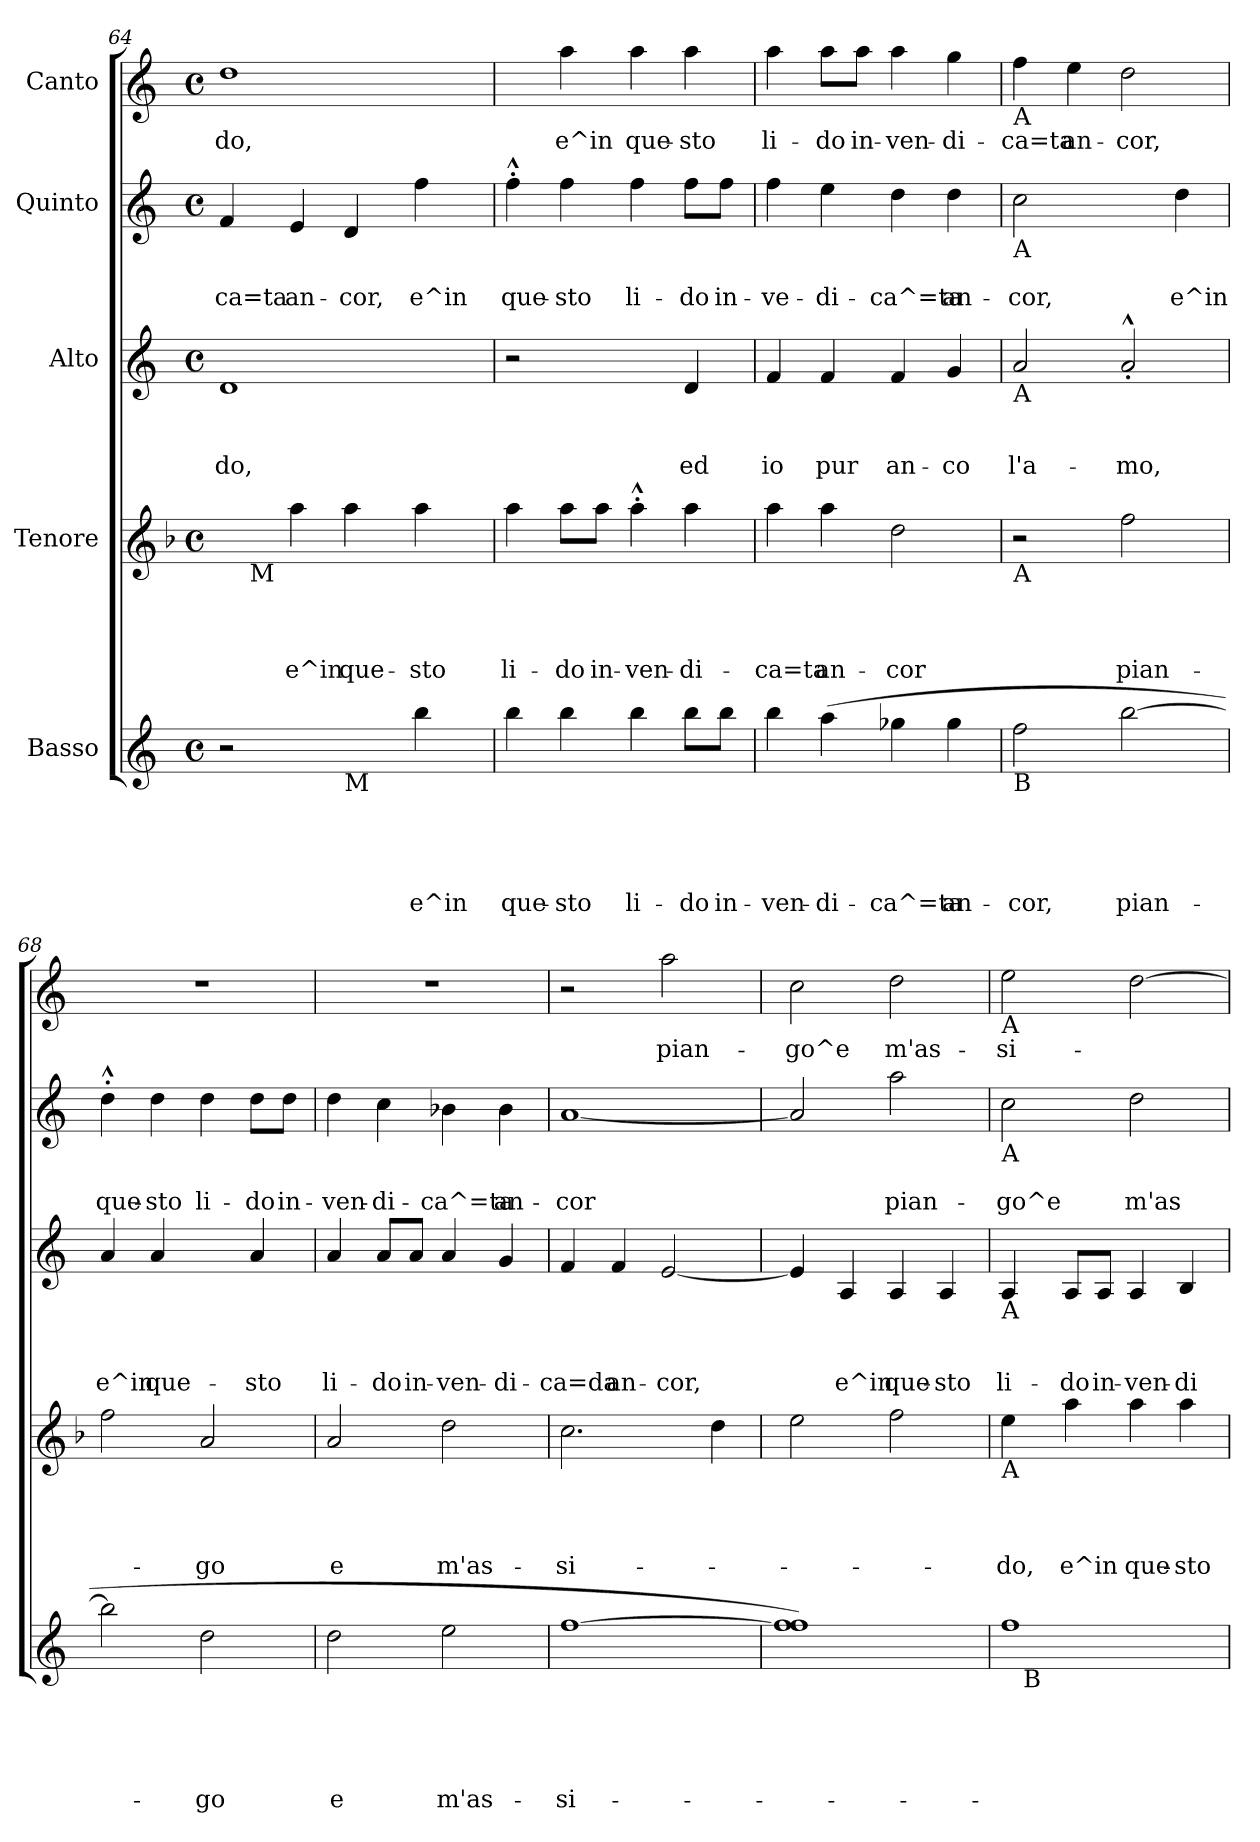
**kern	**text	**text	**text	**text	**text	**kern	**text	**text	**text	**text	**kern	**text	**text	**text	**kern	**text	**text	**kern	**text
*part5	*part5	*part5	*part5	*part5	*part5	*part4	*part4	*part4	*part4	*part4	*part3	*part3	*part3	*part3	*part2	*part2	*part2	*part1	*part1
*staff5	*staff5	*staff5	*staff5	*staff5	*staff5	*staff4	*staff4	*staff4	*staff4	*staff4	*staff3	*staff3	*staff3	*staff3	*staff2	*staff2	*staff2	*staff1	*staff1
*I"Basso	*	*	*	*	*	*I"Tenore	*	*	*	*	*I"Alto	*	*	*	*I"Quinto	*	*	*I"Canto	*
*clefG2	*	*	*	*	*	*clefG2	*	*	*	*	*clefG2	*	*	*	*clefG2	*	*	*clefG2	*
*k[]	*	*	*	*	*	*k[b-]	*	*	*	*	*k[]	*	*	*	*k[]	*	*	*k[]	*
*C:	*	*	*	*	*	*F:	*	*	*	*	*C:	*	*	*	*C:	*	*	*C:	*
*M4/4	*	*	*	*	*	*M4/4	*	*	*	*	*M4/4	*	*	*	*M4/4	*	*	*M4/4	*
*met(c)	*	*	*	*	*	*met(c)	*	*	*	*	*met(c)	*	*	*	*met(c)	*	*	*met(c)	*
=64	=64	=64	=64	=64	=64	=64	=64	=64	=64	=64	=64	=64	=64	=64	=64	=64	=64	=64	=64
!	!	!	!	!	!	!	!	!	!	!	!	!	!	!LO:LY:b	!	!	!LO:LY:b	!	!LO:LY:b
*	*	*	*	*	*	*^	*	*	*	*	*	*	*	*	*	*	*	*	*
2r	.	.	.	.	.	4ryy	16.ryy	.	.	.	.	1d	.	.	-do,	4f/	.	-ca=ta	1dd	-do,
!	!	!	!	!	!	!	!LO:TX:b:t=M	!	!	!	!	!	!	!	!	!	!	!	!	!
.	.	.	.	.	.	.	2ryy	.	.	.	.	.	.	.	.	.	.	.	.	.
!	!	!	!	!	!	!	!	!	!	!	!LO:LY:b	!	!	!	!	!	!	!LO:LY:b	!	!
.	.	.	.	.	.	4aa\	.	.	.	.	e^in	.	.	.	.	4e/	.	an-	.	.
!LO:TX:b:t=M	!	!	!	!	!	!	!	!	!	!	!	!	!	!	!	!	!	!	!	!
!	!	!	!	!	!	!	!	!	!	!	!LO:LY:b	!	!	!	!	!	!	!LO:LY:b	!	!
4ryy	.	.	.	.	.	4aa\	.	.	.	.	que-	.	.	.	.	4d/	.	-cor,	.	.
.	.	.	.	.	.	.	4ryy	.	.	.	.	.	.	.	.	.	.	.	.	.
!	!	!	!	!	!LO:LY:b	!	!	!	!	!	!LO:LY:b	!	!	!	!	!	!	!LO:LY:b	!	!
4bb\	.	.	.	.	e^in	4aa\	.	.	.	.	-sto	.	.	.	.	4ff\	.	e^in	.	.
.	.	.	.	.	.	.	8ryy	.	.	.	.	.	.	.	.	.	.	.	.	.
.	.	.	.	.	.	.	32ryy	.	.	.	.	.	.	.	.	.	.	.	.	.
=65	=65	=65	=65	=65	=65	=65	=65	=65	=65	=65	=65	=65	=65	=65	=65	=65	=65	=65	=65	=65
!	!	!	!	!	!LO:LY:b	!	!	!	!	!	!LO:LY:b	!	!	!	!	!	!	!LO:LY:b	!	!
*	*	*	*	*	*	*v	*v	*	*	*	*	*	*	*	*	*	*	*	*	*
4bb\	.	.	.	.	que-	4aa\	.	.	.	li-	2r	.	.	.	4ff^^>'>\	.	que-	4ryy	.
!	!	!	!	!	!LO:LY:b	!	!	!	!	!LO:LY:b	!	!	!	!	!	!	!LO:LY:b	!	!LO:LY:b
4bb\	.	.	.	.	-sto	8aa\L	.	.	.	-do	.	.	.	.	4ff\	.	-sto	4aa\	e^in
!	!	!	!	!	!	!	!	!	!	!LO:LY:b	!	!	!	!	!	!	!	!	!
.	.	.	.	.	.	8aa\J	.	.	.	in-	.	.	.	.	.	.	.	.	.
!	!	!	!	!	!LO:LY:b	!	!	!	!	!LO:LY:b	!	!	!	!	!	!	!LO:LY:b	!	!LO:LY:b
4bb\	.	.	.	.	li-	4aa^^>'>\	.	.	.	-ven-	4ryy	.	.	.	4ff\	.	li-	4aa\	que-
!	!	!	!	!	!LO:LY:b	!	!	!	!	!LO:LY:b	!	!	!	!LO:LY:b	!	!	!LO:LY:b	!	!LO:LY:b
8bb\L	.	.	.	.	-do	4aa\	.	.	.	-di-	4d/	.	.	ed	8ff\L	.	-do	4aa\	-sto
!	!	!	!	!	!LO:LY:b	!	!	!	!	!	!	!	!	!	!	!	!LO:LY:b	!	!
8bb\J	.	.	.	.	in-	.	.	.	.	.	.	.	.	.	8ff\J	.	in-	.	.
=66	=66	=66	=66	=66	=66	=66	=66	=66	=66	=66	=66	=66	=66	=66	=66	=66	=66	=66	=66
!	!	!	!	!	!LO:LY:b	!	!	!	!	!LO:LY:b	!	!	!	!LO:LY:b	!	!	!LO:LY:b	!	!LO:LY:b
4bb\	.	.	.	.	-ven-	4aa\	.	.	.	-ca=ta	4f/	.	.	io	4ff\	.	-ve-	4aa\	li-
!	!	!	!	!	!LO:LY:b	!	!	!	!	!LO:LY:b	!	!	!	!LO:LY:b	!	!	!LO:LY:b	!	!LO:LY:b
(<4aa\	.	.	.	.	-di-	4aa\	.	.	.	an-	4f/	.	.	pur	4ee\	.	-di-	8aa\L	-do
!	!	!	!	!	!	!	!	!	!	!	!	!	!	!	!	!	!	!	!LO:LY:b
.	.	.	.	.	.	.	.	.	.	.	.	.	.	.	.	.	.	8aa\J	in-
!	!	!	!	!	!LO:LY:b	!	!	!	!	!LO:LY:b	!	!	!	!LO:LY:b	!	!	!LO:LY:b	!	!LO:LY:b
4gg-X\	.	.	.	.	-ca^=ta	2dd\	.	.	.	-cor	4f/	.	.	an-	4dd\	.	-ca^=ta	4aa\	-ven-
!	!	!	!	!	!LO:LY:b	!	!	!	!	!	!	!	!	!LO:LY:b	!	!	!LO:LY:b	!	!LO:LY:b
4gg-\	.	.	.	.	an-	.	.	.	.	.	4g/	.	.	-co	4dd\	.	an-	4gg\	-di-
!!LO:PB:g=z
=67	=67	=67	=67	=67	=67	=67	=67	=67	=67	=67	=67	=67	=67	=67	=67	=67	=67	=67	=67
!	!	!	!	!	!	!	!	!	!	!	!	!	!	!	!	!	!	!LO:TX:b:t=A	!
!	!	!	!	!	!	!	!	!	!	!	!	!	!	!	!LO:TX:b:t=A	!	!	!	!
!	!	!	!	!	!	!	!	!	!	!	!LO:TX:b:t=A	!	!	!	!	!	!	!	!
!	!	!	!	!	!	!LO:TX:b:t=A	!	!	!	!	!	!	!	!	!	!	!	!	!
!LO:TX:b:t=B	!	!	!	!	!	!	!	!	!	!	!	!	!	!	!	!	!	!	!
!	!	!	!	!	!LO:LY:b	!	!	!	!	!	!	!	!	!LO:LY:b	!	!	!LO:LY:b	!	!LO:LY:b
2ff\	.	.	.	.	-cor,	2r	.	.	.	.	2a/	.	.	l'a-	2cc\	.	-cor,	4ff\	-ca=ta
!	!	!	!	!	!	!	!	!	!	!	!	!	!	!	!	!	!	!	!LO:LY:b
.	.	.	.	.	.	.	.	.	.	.	.	.	.	.	.	.	.	4ee\	an-
!	!	!	!	!	!LO:LY:b	!	!	!	!	!LO:LY:b	!	!	!	!LO:LY:b	!	!	!	!	!LO:LY:b
[>2bb\	.	.	.	.	pian-	2ff\	.	.	.	pian-	2a^^<'</	.	.	-mo,	4ryy	.	.	2dd\	-cor,
!	!	!	!	!	!	!	!	!	!	!	!	!	!	!	!	!	!LO:LY:b	!	!
.	.	.	.	.	.	.	.	.	.	.	.	.	.	.	4dd\	.	e^in	.	.
=68	=68	=68	=68	=68	=68	=68	=68	=68	=68	=68	=68	=68	=68	=68	=68	=68	=68	=68	=68
!	!	!	!	!	!	!	!	!	!	!	!	!	!	!LO:LY:b	!	!	!LO:LY:b	!	!
2bb\]	.	.	.	.	.	2ff\	.	.	.	.	4a/	.	.	e^in	4dd^^>'>\	.	que-	1r	.
!	!	!	!	!	!	!	!	!	!	!	!	!	!	!LO:LY:b	!	!	!LO:LY:b	!	!
.	.	.	.	.	.	.	.	.	.	.	4a/	.	.	que-	4dd\	.	-sto	.	.
!	!	!	!	!	!LO:LY:b	!	!	!	!	!LO:LY:b	!	!	!	!	!	!	!LO:LY:b	!	!
2dd\	.	.	.	.	-go	2a/	.	.	.	-go	4ryy	.	.	.	4dd\	.	li-	.	.
!	!	!	!	!	!	!	!	!	!	!	!	!	!	!LO:LY:b	!	!	!LO:LY:b	!	!
.	.	.	.	.	.	.	.	.	.	.	4a/	.	.	-sto	8dd\L	.	-do	.	.
!	!	!	!	!	!	!	!	!	!	!	!	!	!	!	!	!	!LO:LY:b	!	!
.	.	.	.	.	.	.	.	.	.	.	.	.	.	.	8dd\J	.	in-	.	.
=69	=69	=69	=69	=69	=69	=69	=69	=69	=69	=69	=69	=69	=69	=69	=69	=69	=69	=69	=69
!	!	!	!	!	!LO:LY:b	!	!	!	!	!LO:LY:b	!	!	!	!LO:LY:b	!	!	!LO:LY:b	!	!
2dd\	.	.	.	.	e	2a/	.	.	.	e	4a/	.	.	li-	4dd\	.	-ven-	1r	.
!	!	!	!	!	!	!	!	!	!	!	!	!	!	!LO:LY:b	!	!	!LO:LY:b	!	!
.	.	.	.	.	.	.	.	.	.	.	8a/L	.	.	-do	4cc\	.	-di-	.	.
!	!	!	!	!	!	!	!	!	!	!	!	!	!	!LO:LY:b	!	!	!	!	!
.	.	.	.	.	.	.	.	.	.	.	8a/J	.	.	in-	.	.	.	.	.
!	!	!	!	!	!LO:LY:b	!	!	!	!	!LO:LY:b	!	!	!	!LO:LY:b	!	!	!LO:LY:b	!	!
2ee\	.	.	.	.	m'as-	2dd\	.	.	.	m'as-	4a/	.	.	-ven-	4b-X\	.	-ca^=ta	.	.
!	!	!	!	!	!	!	!	!	!	!	!	!	!	!LO:LY:b	!	!	!LO:LY:b	!	!
.	.	.	.	.	.	.	.	.	.	.	4g/	.	.	-di-	4b-\	.	an-	.	.
=70	=70	=70	=70	=70	=70	=70	=70	=70	=70	=70	=70	=70	=70	=70	=70	=70	=70	=70	=70
!	!	!	!	!	!LO:LY:b	!	!	!	!	!LO:LY:b	!	!	!	!LO:LY:b	!	!	!LO:LY:b	!	!
[>1ff	.	.	.	.	-si-	2.cc\	.	.	.	-si-	4f/	.	.	-ca=da	[<1a	.	-cor	2r	.
!	!	!	!	!	!	!	!	!	!	!	!	!	!	!LO:LY:b	!	!	!	!	!
.	.	.	.	.	.	.	.	.	.	.	4f/	.	.	an-	.	.	.	.	.
!	!	!	!	!	!	!	!	!	!	!	!	!	!	!LO:LY:b	!	!	!	!	!LO:LY:b
.	.	.	.	.	.	.	.	.	.	.	[<2e/	.	.	-cor,	.	.	.	2aa\	pian-
.	.	.	.	.	.	4dd\	.	.	.	.	.	.	.	.	.	.	.	.	.
=71	=71	=71	=71	=71	=71	=71	=71	=71	=71	=71	=71	=71	=71	=71	=71	=71	=71	=71	=71
!	!	!	!	!	!	!	!	!	!	!	!	!	!	!	!	!	!	!	!LO:LY:b
1ff] 1ff)	.	.	.	.	.	2ee\	.	.	.	.	4e/]	.	.	.	2a/]	.	.	2cc\	-go^e
!	!	!	!	!	!	!	!	!	!	!	!	!	!	!LO:LY:b	!	!	!	!	!
.	.	.	.	.	.	.	.	.	.	.	4A/	.	.	e^in	.	.	.	.	.
!	!	!	!	!	!	!	!	!	!	!	!	!	!	!LO:LY:b	!	!	!LO:LY:b	!	!LO:LY:b
.	.	.	.	.	.	2ff\	.	.	.	.	4A/	.	.	que-	2aa\	.	pian-	2dd\	m'as-
!	!	!	!	!	!	!	!	!	!	!	!	!	!	!LO:LY:b	!	!	!	!	!
.	.	.	.	.	.	.	.	.	.	.	4A/	.	.	-sto	.	.	.	.	.
!!LO:LB:g=z
=72	=72	=72	=72	=72	=72	=72	=72	=72	=72	=72	=72	=72	=72	=72	=72	=72	=72	=72	=72
!	!	!	!	!	!	!	!	!	!	!	!	!	!	!	!	!	!	!LO:TX:b:t=A	!
!	!	!	!	!	!	!	!	!	!	!	!	!	!	!	!LO:TX:b:t=A	!	!	!	!
!	!	!	!	!	!	!	!	!	!	!	!LO:TX:b:t=A	!	!	!	!	!	!	!	!
!	!	!	!	!	!	!LO:TX:b:t=A	!	!	!	!	!	!	!	!	!	!	!	!	!
!	!	!	!	!	!	!	!	!	!	!LO:LY:b	!	!	!	!LO:LY:b	!	!	!LO:LY:b	!	!LO:LY:b
*^	*	*	*	*	*	*	*	*	*	*	*	*	*	*	*	*	*	*	*
1ff	16ryy	.	.	.	.	.	4ee\	.	.	.	-do,	4A/	.	.	li-	2cc\	.	-go^e	2ee\	-si-
!	!LO:TX:b:t=B	!	!	!	!	!	!	!	!	!	!	!	!	!	!	!	!	!	!	!
.	2...ryy	.	.	.	.	.	.	.	.	.	.	.	.	.	.	.	.	.	.	.
!	!	!	!	!	!	!	!	!	!	!	!LO:LY:b	!	!	!	!LO:LY:b	!	!	!	!	!
.	.	.	.	.	.	.	4aa\	.	.	.	e^in	8A/L	.	.	-do	.	.	.	.	.
!	!	!	!	!	!	!	!	!	!	!	!	!	!	!	!LO:LY:b	!	!	!	!	!
.	.	.	.	.	.	.	.	.	.	.	.	8A/J	.	.	in-	.	.	.	.	.
!	!	!	!	!	!	!	!	!	!	!	!LO:LY:b	!	!	!	!LO:LY:b	!	!	!LO:LY:b	!	!
.	.	.	.	.	.	.	4aa\	.	.	.	que-	4A/	.	.	-ven-	2dd\	.	m'as-	[>2dd\	.
!	!	!	!	!	!	!	!	!	!	!	!LO:LY:b	!	!	!	!LO:LY:b	!	!	!	!	!
.	.	.	.	.	.	.	4aa\	.	.	.	-sto	4B/	.	.	-di-	.	.	.	.	.
*v	*v	*	*	*	*	*	*	*	*	*	*	*	*	*	*	*	*	*	*	*
=	=	=	=	=	=	=	=	=	=	=	=	=	=	=	=	=	=	=	=
*-	*-	*-	*-	*-	*-	*-	*-	*-	*-	*-	*-	*-	*-	*-	*-	*-	*-	*-	*-
